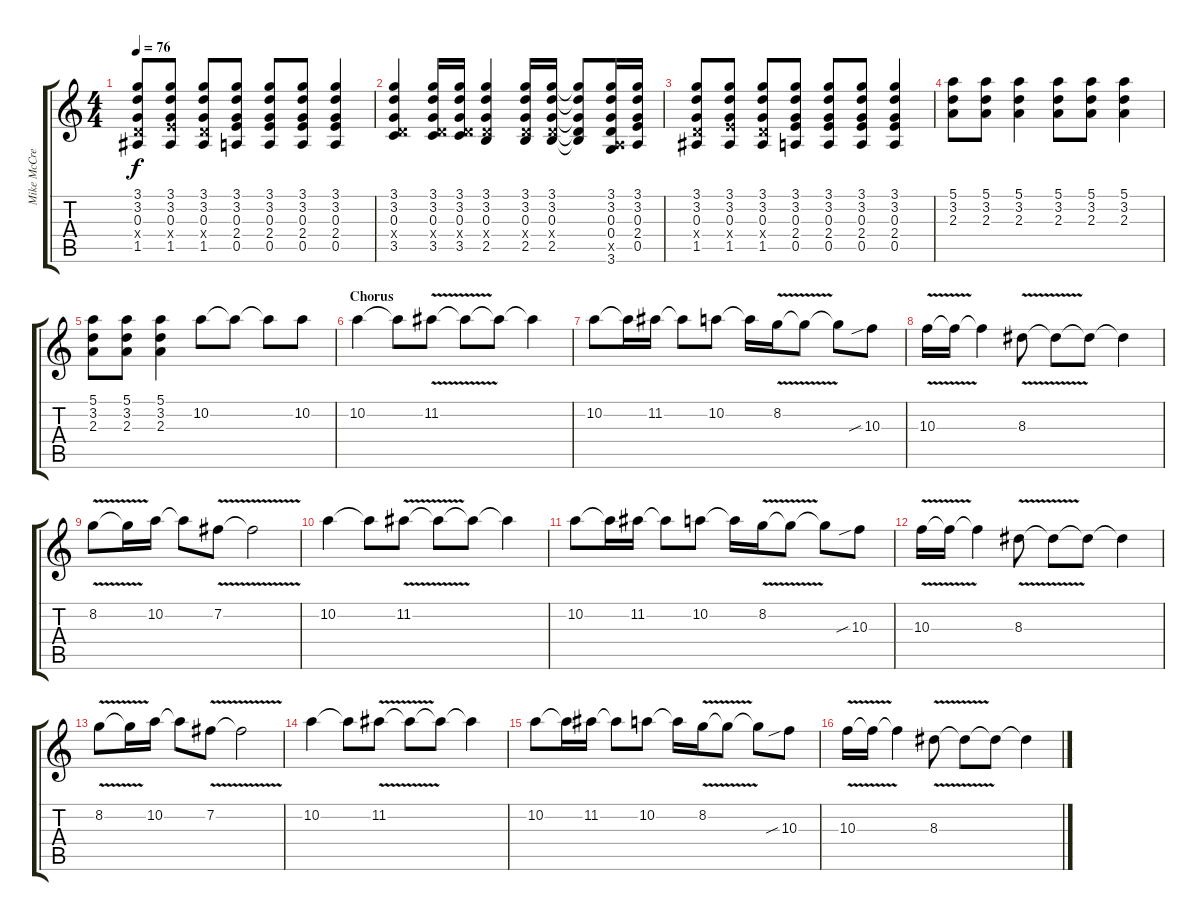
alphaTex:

\track ("Mike McCready (Gtr.2)" "Mike McCre") {instrument overdrivenguitar}
\staff {score tabs}
\tuning (E4 B3 G3 D3 A2 E2) {hide}
\ts (4 4)
\tempo 76
\clef g2
\ks c
(3.1 3.2 0.3 0.4{x} 1.5).8{dy f} (3.1 3.2 0.3 2.4{x} 1.5).8 (3.1 3.2 0.3 0.4{x} 1.5).8 (3.1 3.2 0.3 2.4 0.5).8 (3.1 3.2 0.3 2.4 0.5).8 (3.1 3.2 0.3 2.4 0.5).8 (3.1 3.2 0.3 2.4 0.5).4 |
(3.1 3.2 0.3 0.4{x} 3.5).4 (3.1 3.2 0.3 0.4{x} 3.5).16 (3.1 3.2 0.3 0.4{x} 3.5).16 (3.1 3.2 0.3 0.4{x} 2.5).4 (3.1 3.2 0.3 0.4{x} 2.5).16 (3.1 3.2 0.3 0.4{x} 2.5).16 (3.1{t} 3.2{t} 0.3{t} 0.4{t} 2.5{t}).8 (3.1 3.2 0.3 0.4 0.5{x} 3.6).16 (3.1 3.2 0.3 2.4 0.5).16 |
(3.1 3.2 0.3 0.4{x} 1.5).8 (3.1 3.2 0.3 2.4{x} 1.5).8 (3.1 3.2 0.3 0.4{x} 1.5).8 (3.1 3.2 0.3 2.4 0.5).8 (3.1 3.2 0.3 2.4 0.5).8 (3.1 3.2 0.3 2.4 0.5).8 (3.1 3.2 0.3 2.4 0.5).4 |
(5.1 3.2 2.3).8 (5.1 3.2 2.3).8 (5.1 3.2 2.3).4 (5.1 3.2 2.3).8 (5.1 3.2 2.3).8 (5.1 3.2 2.3).4 |
(5.1 3.2 2.3).8 (5.1 3.2 2.3).8 (5.1 3.2 2.3).4 10.2.8 10.2{t}.8 10.2{t}.8 10.2.8 |
\section ("" "Chorus")
10.2.4 10.2{t}.8 11.2{v}.8 11.2{t}.8 11.2{t}.8 11.2{t}.4 |
10.2.8 10.2{t}.16 11.2.16 11.2{t}.8 10.2.8 10.2{t}.16 8.2{v}.16 8.2{t}.8 8.2{t}.8 10.3{sib}.8 |
10.3{v}.16 10.3{t}.16 10.3{t}.4 8.3{v}.8 8.3{t}.8 8.3{t}.8 8.3{t}.4 |
8.2{v}.8 8.2{t}.16 10.2.16 10.2{t}.8 7.2{v}.8 7.2{t}.2 |
10.2.4 10.2{t}.8 11.2{v}.8 11.2{t}.8 11.2{t}.8 11.2{t}.4 |
10.2.8 10.2{t}.16 11.2.16 11.2{t}.8 10.2.8 10.2{t}.16 8.2{v}.16 8.2{t}.8 8.2{t}.8 10.3{sib}.8 |
10.3{v}.16 10.3{t}.16 10.3{t}.4 8.3{v}.8 8.3{t}.8 8.3{t}.8 8.3{t}.4 |
8.2{v}.8 8.2{t}.16 10.2.16 10.2{t}.8 7.2{v}.8 7.2{t}.2 |
10.2.4 10.2{t}.8 11.2{v}.8 11.2{t}.8 11.2{t}.8 11.2{t}.4 |
10.2.8 10.2{t}.16 11.2.16 11.2{t}.8 10.2.8 10.2{t}.16 8.2{v}.16 8.2{t}.8 8.2{t}.8 10.3{sib}.8 |
10.3{v}.16 10.3{t}.16 10.3{t}.4 8.3{v}.8 8.3{t}.8 8.3{t}.8 8.3{t}.4
